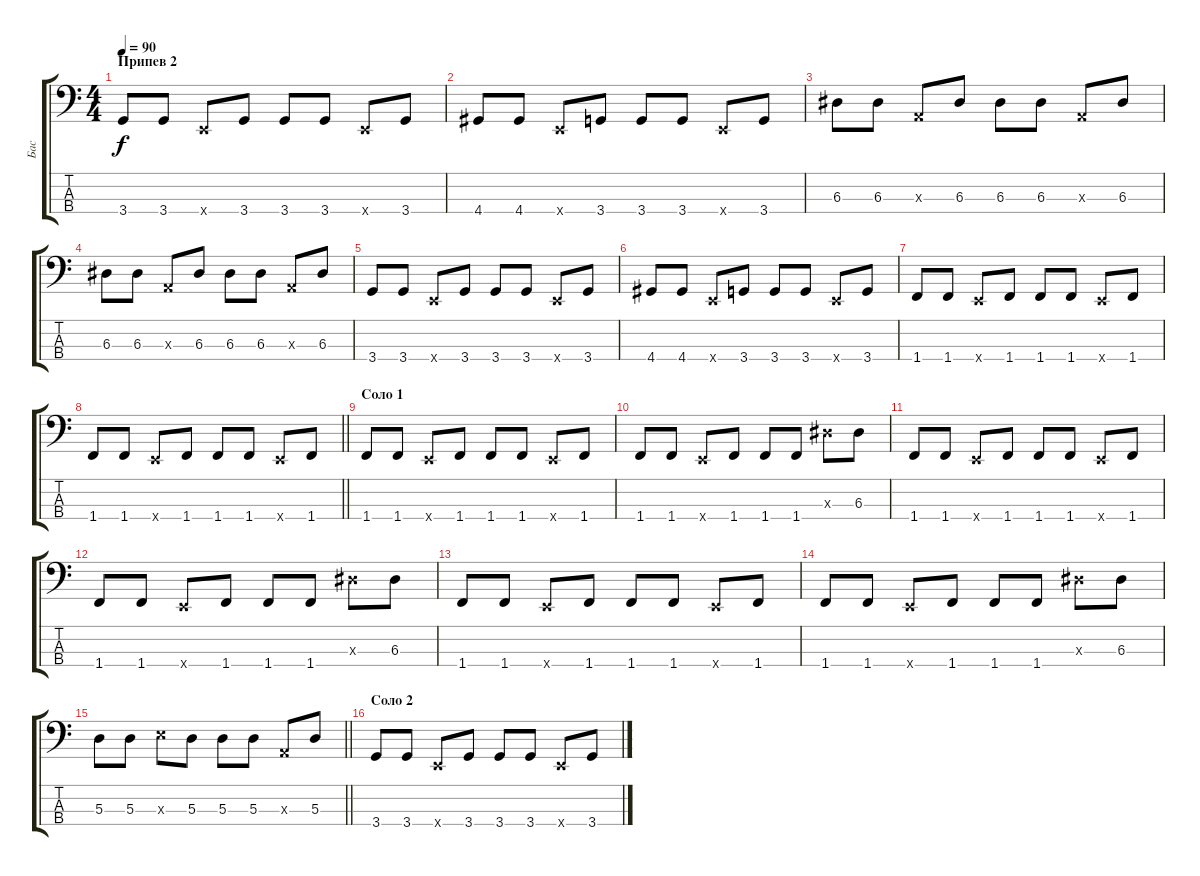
\track ("Бас" "Бас") {instrument electricbassfinger}
\staff {score tabs}
\tuning (G2 D2 A1 E1) {hide}
\ts (4 4)
\section ("" "Припев 2")
\tempo 90
\clef f4
\ks c
3.4.8{dy f} 3.4.8 0.4{x}.8 3.4.8 3.4.8 3.4.8 0.4{x}.8 3.4.8 |
4.4.8 4.4.8 0.4{x}.8 3.4.8 3.4.8 3.4.8 0.4{x}.8 3.4.8 |
6.3.8 6.3.8 0.3{x}.8 6.3.8 6.3.8 6.3.8 0.3{x}.8 6.3.8 |
6.3.8 6.3.8 0.3{x}.8 6.3.8 6.3.8 6.3.8 0.3{x}.8 6.3.8 |
3.4.8 3.4.8 0.4{x}.8 3.4.8 3.4.8 3.4.8 0.4{x}.8 3.4.8 |
4.4.8 4.4.8 0.4{x}.8 3.4.8 3.4.8 3.4.8 0.4{x}.8 3.4.8 |
1.4.8 1.4.8 0.4{x}.8 1.4.8 1.4.8 1.4.8 0.4{x}.8 1.4.8 |
\barLineRight lightlight
1.4.8 1.4.8 0.4{x}.8 1.4.8 1.4.8 1.4.8 0.4{x}.8 1.4.8 |
\section ("" "Соло 1")
1.4.8 1.4.8 0.4{x}.8 1.4.8 1.4.8 1.4.8 0.4{x}.8 1.4.8 |
1.4.8 1.4.8 0.4{x}.8 1.4.8 1.4.8 1.4.8 6.3{x}.8 6.3.8 |
1.4.8 1.4.8 0.4{x}.8 1.4.8 1.4.8 1.4.8 0.4{x}.8 1.4.8 |
1.4.8 1.4.8 0.4{x}.8 1.4.8 1.4.8 1.4.8 6.3{x}.8 6.3.8 |
1.4.8 1.4.8 0.4{x}.8 1.4.8 1.4.8 1.4.8 0.4{x}.8 1.4.8 |
1.4.8 1.4.8 0.4{x}.8 1.4.8 1.4.8 1.4.8 6.3{x}.8 6.3.8 |
\barLineRight lightlight
5.3.8 5.3.8 7.3{x}.8 5.3.8 5.3.8 5.3.8 0.3{x}.8 5.3.8 |
\section ("" "Соло 2")
3.4.8 3.4.8 0.4{x}.8 3.4.8 3.4.8 3.4.8 0.4{x}.8 3.4.8
